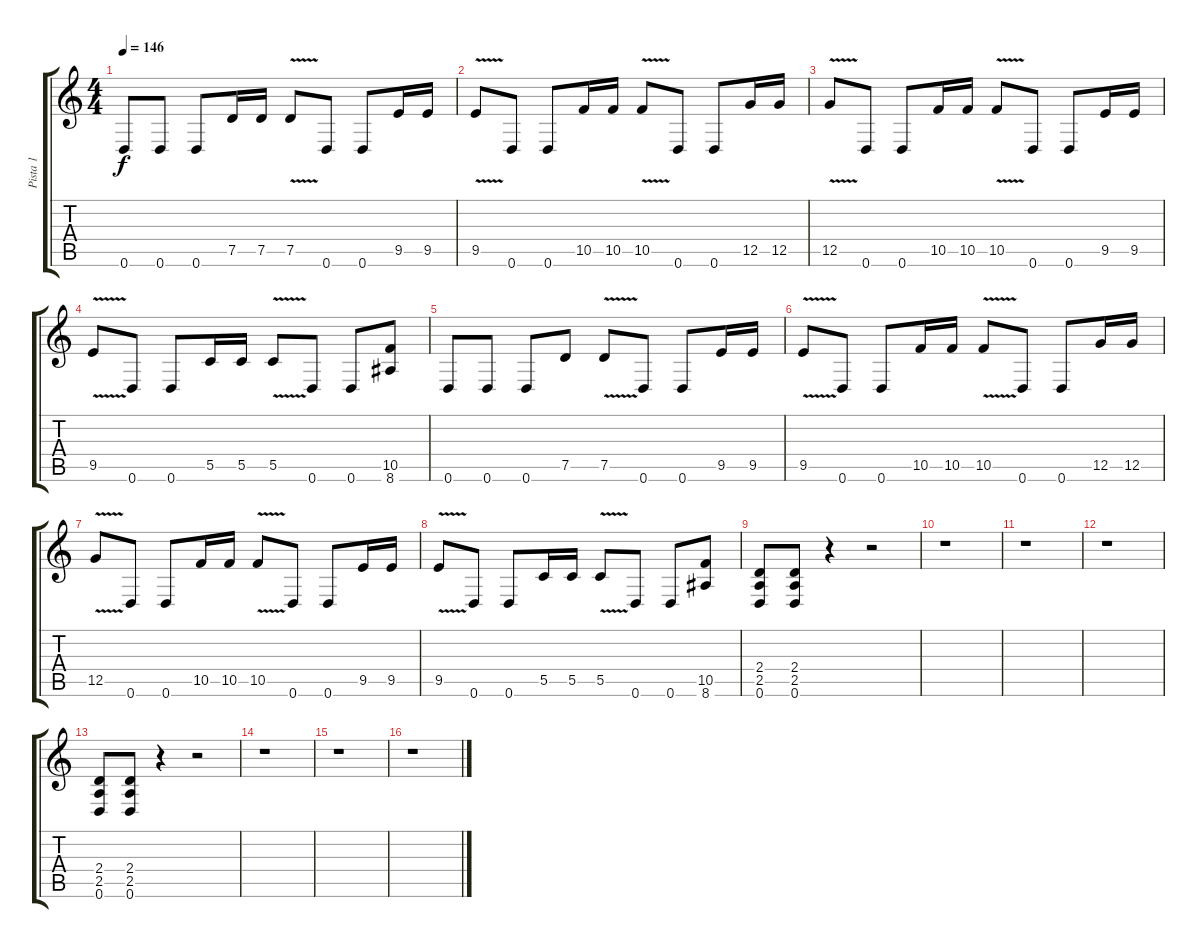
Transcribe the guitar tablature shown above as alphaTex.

\track ("Pista 1" "Pista 1") {instrument distortionguitar}
\staff {score tabs}
\tuning (D4 A3 F3 C3 G2 D2) {hide}
\ts (4 4)
\tempo 146
\clef g2
\ks c
0.6.8{dy f} 0.6.8 0.6.8 7.5.16 7.5.16 7.5{v}.8 0.6.8 0.6.8 9.5.16 9.5.16 |
9.5{v}.8 0.6.8 0.6.8 10.5.16 10.5.16 10.5{v}.8 0.6.8 0.6.8 12.5.16 12.5.16 |
12.5{v}.8 0.6.8 0.6.8 10.5.16 10.5.16 10.5{v}.8 0.6.8 0.6.8 9.5.16 9.5.16 |
9.5{v}.8 0.6.8 0.6.8 5.5.16 5.5.16 5.5{v}.8 0.6.8 0.6.8 (10.5 8.6).8 |
0.6.8 0.6.8 0.6.8 7.5.8 7.5{v}.8 0.6.8 0.6.8 9.5.16 9.5.16 |
9.5{v}.8 0.6.8 0.6.8 10.5.16 10.5.16 10.5{v}.8 0.6.8 0.6.8 12.5.16 12.5.16 |
12.5{v}.8 0.6.8 0.6.8 10.5.16 10.5.16 10.5{v}.8 0.6.8 0.6.8 9.5.16 9.5.16 |
9.5{v}.8 0.6.8 0.6.8 5.5.16 5.5.16 5.5{v}.8 0.6.8 0.6.8 (10.5 8.6).8 |
(2.4 2.5 0.6).8 (2.4 2.5 0.6).8 r.4 r.2 |
r.1 |
r.1 |
r.1 |
(2.4 2.5 0.6).8 (2.4 2.5 0.6).8 r.4 r.2 |
r.1 |
r.1 |
r.1
